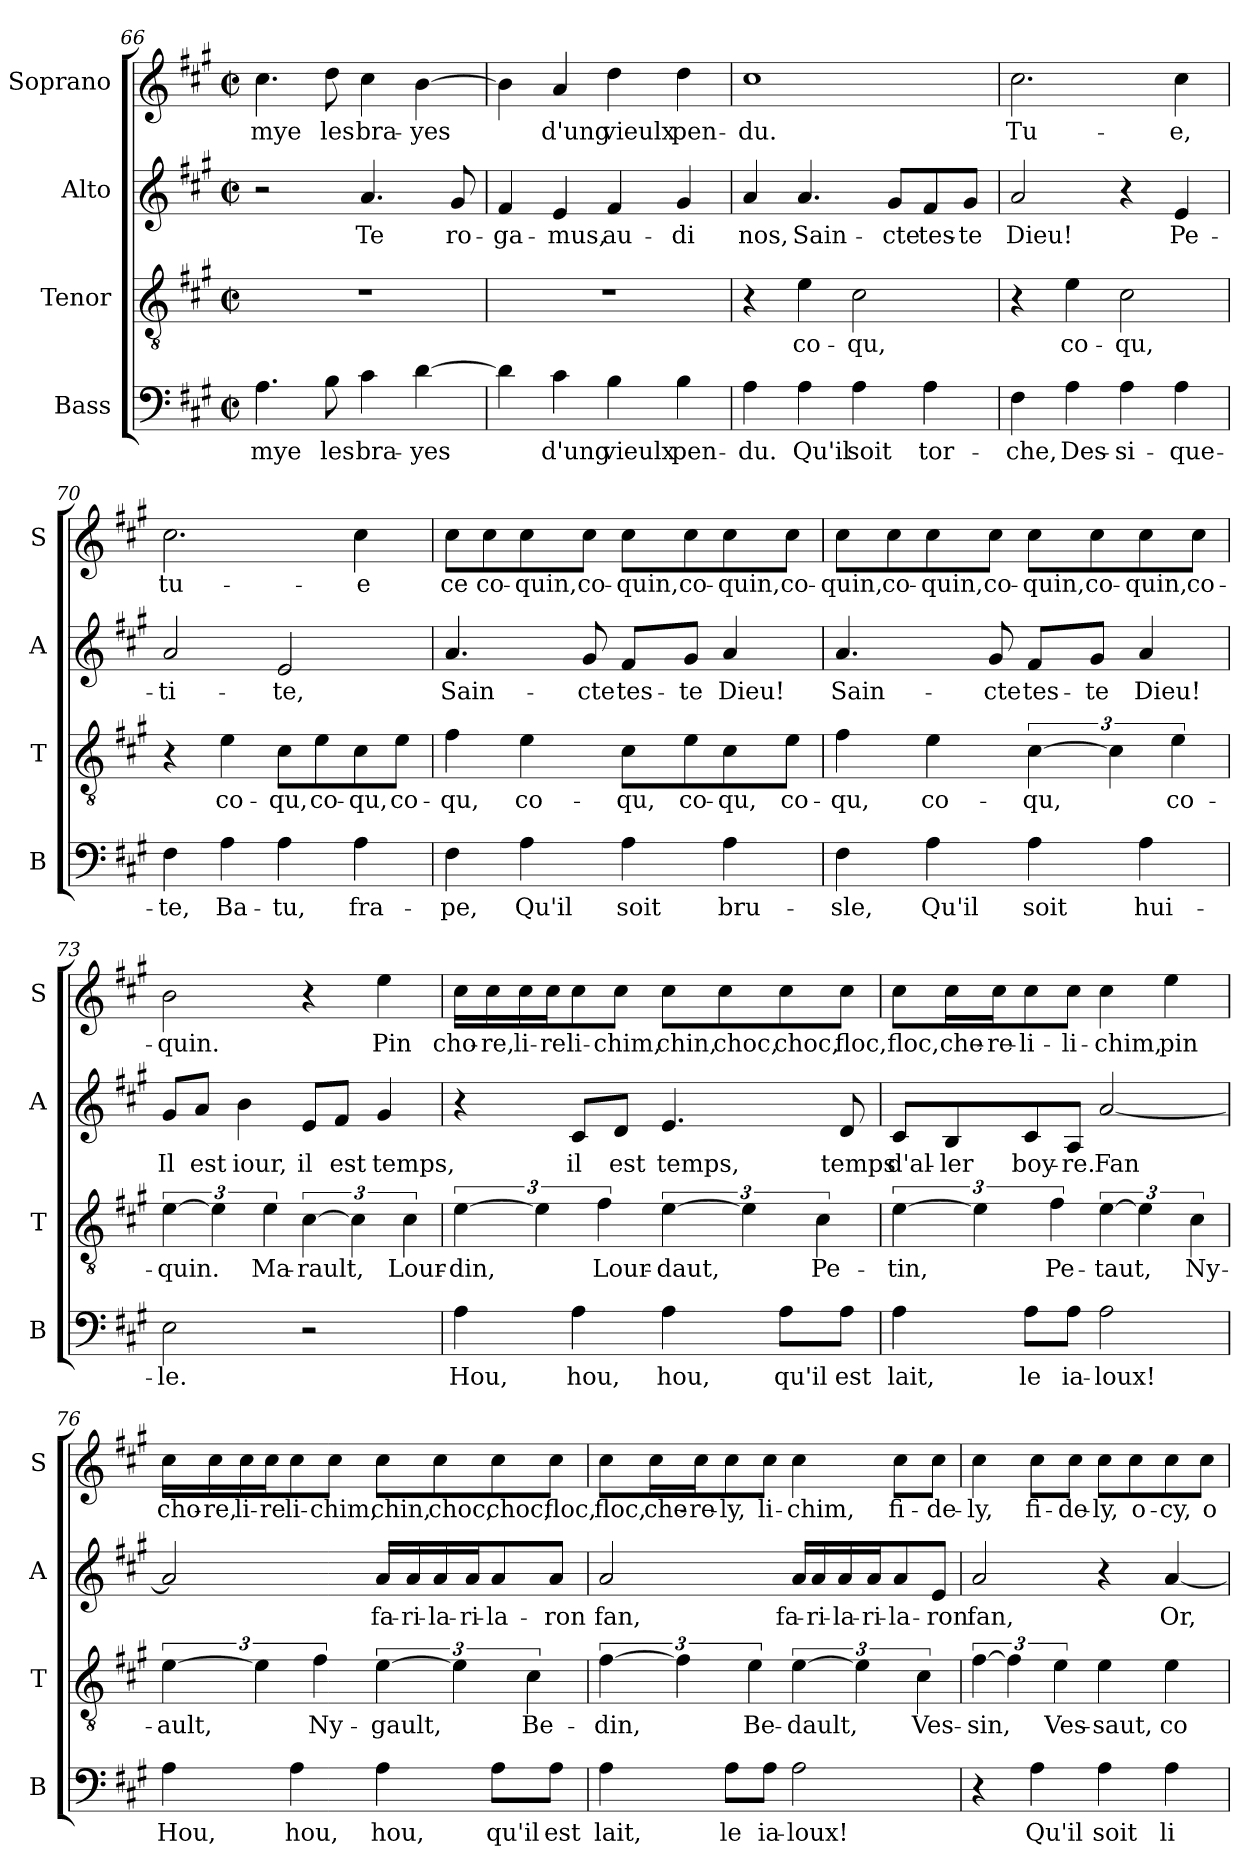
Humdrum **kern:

**kern	**text	**kern	**text	**kern	**text	**kern	**text
*part4	*part4	*part3	*part3	*part2	*part2	*part1	*part1
*staff4	*staff4	*staff3	*staff3	*staff2	*staff2	*staff1	*staff1
*I"Bass	*	*I"Tenor	*	*I"Alto	*	*I"Soprano	*
*I'B	*	*I'T	*	*I'A	*	*I'S	*
*clefF4	*	*clefGv2	*	*clefG2	*	*clefG2	*
*k[f#c#g#]	*	*k[f#c#g#]	*	*k[f#c#g#]	*	*k[f#c#g#]	*
*A:	*	*A:	*	*A:	*	*A:	*
*M2/2	*	*M2/2	*	*M2/2	*	*M2/2	*
*met(c|)	*	*met(c|)	*	*met(c|)	*	*met(c|)	*
=66	=66	=66	=66	=66	=66	=66	=66
!	!LO:LY:b	!	!	!	!	!	!LO:LY:b
4.A\	mye	1r	.	2r	.	4.cc#\	mye
!	!LO:LY:b	!	!	!	!	!	!LO:LY:b
8B\	les	.	.	.	.	8dd\	les
!	!LO:LY:b	!	!	!	!LO:LY:b	!	!LO:LY:b
4c#\	bra-	.	.	4.a/	Te	4cc#\	bra-
!	!LO:LY:b	!	!	!	!	!	!LO:LY:b
[4d\	-yes	.	.	.	.	[4b\	-yes
!	!	!	!	!	!LO:LY:b	!	!
.	.	.	.	8g#/	ro-	.	.
=67	=67	=67	=67	=67	=67	=67	=67
!	!	!	!	!	!LO:LY:b	!	!
4d\]	.	1r	.	4f#/	-ga-	4b\]	.
!	!LO:LY:b	!	!	!	!LO:LY:b	!	!LO:LY:b
4c#\	d'ung	.	.	4e/	-mus,	4a/	d'ung
!	!LO:LY:b	!	!	!	!LO:LY:b	!	!LO:LY:b
4B\	vieulx	.	.	4f#/	au-	4dd\	vieulx
!	!LO:LY:b	!	!	!	!LO:LY:b	!	!LO:LY:b
4B\	pen-	.	.	4g#/	-di	4dd\	pen-
!!LO:LB:g=z
=68	=68	=68	=68	=68	=68	=68	=68
!	!LO:LY:b	!	!	!	!LO:LY:b	!	!LO:LY:b
4A\	-du.	4r	.	4a/	nos,	1cc#	-du.
!	!LO:LY:b	!	!LO:LY:b	!	!LO:LY:b	!	!
4A\	Qu'il	4e\	co-	4.a/	Sain-	.	.
!	!LO:LY:b	!	!LO:LY:b	!	!	!	!
4A\	soit	2c#\	-qu,	.	.	.	.
!	!	!	!	!	!LO:LY:b	!	!
.	.	.	.	8g#/L	-cte	.	.
!	!LO:LY:b	!	!	!	!LO:LY:b	!	!
4A\	tor-	.	.	8f#/	tes-	.	.
!	!	!	!	!	!LO:LY:b	!	!
.	.	.	.	8g#/J	-te	.	.
=69	=69	=69	=69	=69	=69	=69	=69
!	!LO:LY:b	!	!	!	!LO:LY:b	!	!LO:LY:b
4F#\	-che,	4r	.	2a/	Dieu!	2.cc#\	Tu-
!	!LO:LY:b	!	!LO:LY:b	!	!	!	!
4A\	Des-	4e\	co-	.	.	.	.
!	!LO:LY:b	!	!LO:LY:b	!	!	!	!
4A\	-si-	2c#\	-qu,	4r	.	.	.
!	!LO:LY:b	!	!	!	!LO:LY:b	!	!LO:LY:b
4A\	-que-	.	.	4e/	Pe-	4cc#\	-e,
=70	=70	=70	=70	=70	=70	=70	=70
!	!LO:LY:b	!	!	!	!LO:LY:b	!	!LO:LY:b
4F#\	-te,	4r	.	2a/	-ti-	2.cc#\	tu-
!	!LO:LY:b	!	!LO:LY:b	!	!	!	!
4A\	Ba-	4e\	co-	.	.	.	.
!	!LO:LY:b	!	!LO:LY:b	!	!LO:LY:b	!	!
4A\	-tu,	8c#\L	-qu,	2e/	-te,	.	.
!	!	!	!LO:LY:b	!	!	!	!
.	.	8e\	co-	.	.	.	.
!	!LO:LY:b	!	!LO:LY:b	!	!	!	!LO:LY:b
4A\	fra-	8c#\	-qu,	.	.	4cc#\	-e
!	!	!	!LO:LY:b	!	!	!	!
.	.	8e\J	co-	.	.	.	.
=71	=71	=71	=71	=71	=71	=71	=71
!	!LO:LY:b	!	!LO:LY:b	!	!LO:LY:b	!	!LO:LY:b
4F#\	-pe,	4f#\	-qu,	4.a/	Sain-	8cc#\L	ce
!	!	!	!	!	!	!	!LO:LY:b
.	.	.	.	.	.	8cc#\	co-
!	!LO:LY:b	!	!LO:LY:b	!	!	!	!LO:LY:b
4A\	Qu'il	4e\	co-	.	.	8cc#\	-quin,
!	!	!	!	!	!LO:LY:b	!	!LO:LY:b
.	.	.	.	8g#/	-cte	8cc#\J	co-
!	!LO:LY:b	!	!LO:LY:b	!	!LO:LY:b	!	!LO:LY:b
4A\	soit	8c#\L	-qu,	8f#/L	tes-	8cc#\L	-quin,
!	!	!	!LO:LY:b	!	!LO:LY:b	!	!LO:LY:b
.	.	8e\	co-	8g#/J	-te	8cc#\	co-
!	!LO:LY:b	!	!LO:LY:b	!	!LO:LY:b	!	!LO:LY:b
4A\	bru-	8c#\	-qu,	4a/	Dieu!	8cc#\	-quin,
!	!	!	!LO:LY:b	!	!	!	!LO:LY:b
.	.	8e\J	co-	.	.	8cc#\J	co-
!!LO:LB:g=z
=72	=72	=72	=72	=72	=72	=72	=72
!	!LO:LY:b	!	!LO:LY:b	!	!LO:LY:b	!	!LO:LY:b
4F#\	-sle,	4f#\	-qu,	4.a/	Sain-	8cc#\L	-quin,
!	!	!	!	!	!	!	!LO:LY:b
.	.	.	.	.	.	8cc#\	co-
!	!LO:LY:b	!	!LO:LY:b	!	!	!	!LO:LY:b
4A\	Qu'il	4e\	co-	.	.	8cc#\	-quin,
!	!	!	!	!	!LO:LY:b	!	!LO:LY:b
.	.	.	.	8g#/	-cte	8cc#\J	co-
!	!LO:LY:b	!	!LO:LY:b	!	!LO:LY:b	!	!LO:LY:b
4A\	soit	[6c#\	-qu,	8f#/L	tes-	8cc#\L	-quin,
!	!	!	!	!	!LO:LY:b	!	!LO:LY:b
.	.	.	.	8g#/J	-te	8cc#\	co-
.	.	6c#\]	.	.	.	.	.
!	!LO:LY:b	!	!	!	!LO:LY:b	!	!LO:LY:b
4A\	hui-	.	.	4a/	Dieu!	8cc#\	-quin,
!	!	!	!LO:LY:b	!	!	!	!
.	.	6e\	co-	.	.	.	.
!	!	!	!	!	!	!	!LO:LY:b
.	.	.	.	.	.	8cc#\J	co-
=73	=73	=73	=73	=73	=73	=73	=73
!	!LO:LY:b	!	!LO:LY:b	!	!LO:LY:b	!	!LO:LY:b
2E\	-le.	[6e\	-quin.	8g#/L	Il	2b\	-quin.
!	!	!	!	!	!LO:LY:b	!	!
.	.	.	.	8a/J	est	.	.
.	.	6e\]	.	.	.	.	.
!	!	!	!	!	!LO:LY:b	!	!
.	.	.	.	4b\	iour,	.	.
!	!	!	!LO:LY:b	!	!	!	!
.	.	6e\	Ma-	.	.	.	.
!	!	!	!LO:LY:b	!	!LO:LY:b	!	!
2r	.	[6c#\	-rault,	8e/L	il	4r	.
!	!	!	!	!	!LO:LY:b	!	!
.	.	.	.	8f#/J	est	.	.
.	.	6c#\]	.	.	.	.	.
!	!	!	!	!	!LO:LY:b	!	!LO:LY:b
.	.	.	.	4g#/	temps,	4ee\	Pin
!	!	!	!LO:LY:b	!	!	!	!
.	.	6c#\	Lour-	.	.	.	.
=74	=74	=74	=74	=74	=74	=74	=74
!	!LO:LY:b	!	!LO:LY:b	!	!	!	!LO:LY:b
4A\	Hou,	[6e\	-din,	4r	.	16cc#\LL	cho-
!	!	!	!	!	!	!	!LO:LY:b
.	.	.	.	.	.	16cc#\	-re,
!	!	!	!	!	!	!	!LO:LY:b
.	.	.	.	.	.	16cc#\	li-
.	.	6e\]	.	.	.	.	.
!	!	!	!	!	!	!	!LO:LY:b
.	.	.	.	.	.	16cc#\J	-re
!	!LO:LY:b	!	!	!	!LO:LY:b	!	!LO:LY:b
4A\	hou,	.	.	8c#/L	il	8cc#\	li-
!	!	!	!LO:LY:b	!	!	!	!
.	.	6f#\	Lour-	.	.	.	.
!	!	!	!	!	!LO:LY:b	!	!LO:LY:b
.	.	.	.	8d/J	est	8cc#\J	-chim,
!	!LO:LY:b	!	!LO:LY:b	!	!LO:LY:b	!	!LO:LY:b
4A\	hou,	[6e\	-daut,	4.e/	temps,	8cc#\L	chin,
!	!	!	!	!	!	!	!LO:LY:b
.	.	.	.	.	.	8cc#\	choc,
.	.	6e\]	.	.	.	.	.
!	!LO:LY:b	!	!	!	!	!	!LO:LY:b
8A\L	qu'il	.	.	.	.	8cc#\	choc,
!	!	!	!LO:LY:b	!	!	!	!
.	.	6c#\	Pe-	.	.	.	.
!	!LO:LY:b	!	!	!	!LO:LY:b	!	!LO:LY:b
8A\J	est	.	.	8d/	temps	8cc#\J	floc,
!!LO:LB:g=z
=75	=75	=75	=75	=75	=75	=75	=75
!	!LO:LY:b	!	!LO:LY:b	!	!LO:LY:b	!	!LO:LY:b
4A\	lait,	[6e\	-tin,	8c#/L	d'al-	8cc#\L	floc,
!	!	!	!	!	!LO:LY:b	!	!LO:LY:b
.	.	.	.	8B/	-ler	16cc#\L	che-
.	.	6e\]	.	.	.	.	.
!	!	!	!	!	!	!	!LO:LY:b
.	.	.	.	.	.	16cc#\J	-re-
!	!LO:LY:b	!	!	!	!LO:LY:b	!	!LO:LY:b
8A\L	le	.	.	8c#/	boy-	8cc#\	-li-
!	!	!	!LO:LY:b	!	!	!	!
.	.	6f#\	Pe-	.	.	.	.
!	!LO:LY:b	!	!	!	!LO:LY:b	!	!LO:LY:b
8A\J	ia-	.	.	8A/J	-re.	8cc#\J	-li-
!	!LO:LY:b	!	!LO:LY:b	!	!LO:LY:b	!	!LO:LY:b
2A\	-loux!	[6e\	-taut,	[2a/	Fan	4cc#\	-chim,
.	.	6e\]	.	.	.	.	.
!	!	!	!	!	!	!	!LO:LY:b
.	.	.	.	.	.	4ee\	pin
!	!	!	!LO:LY:b	!	!	!	!
.	.	6c#\	Ny-	.	.	.	.
=76	=76	=76	=76	=76	=76	=76	=76
!	!LO:LY:b	!	!LO:LY:b	!	!	!	!LO:LY:b
4A\	Hou,	[6e\	-ault,	2a/]	.	16cc#\LL	cho-
!	!	!	!	!	!	!	!LO:LY:b
.	.	.	.	.	.	16cc#\	-re,
!	!	!	!	!	!	!	!LO:LY:b
.	.	.	.	.	.	16cc#\	li-
.	.	6e\]	.	.	.	.	.
!	!	!	!	!	!	!	!LO:LY:b
.	.	.	.	.	.	16cc#\J	-re
!	!LO:LY:b	!	!	!	!	!	!LO:LY:b
4A\	hou,	.	.	.	.	8cc#\	li-
!	!	!	!LO:LY:b	!	!	!	!
.	.	6f#\	Ny-	.	.	.	.
!	!	!	!	!	!	!	!LO:LY:b
.	.	.	.	.	.	8cc#\J	-chim,
!	!LO:LY:b	!	!LO:LY:b	!	!LO:LY:b	!	!LO:LY:b
4A\	hou,	[6e\	-gault,	16a/LL	fa-	8cc#\L	chin,
!	!	!	!	!	!LO:LY:b	!	!
.	.	.	.	16a/	-ri-	.	.
!	!	!	!	!	!LO:LY:b	!	!LO:LY:b
.	.	.	.	16a/	-la-	8cc#\	choc,
.	.	6e\]	.	.	.	.	.
!	!	!	!	!	!LO:LY:b	!	!
.	.	.	.	16a/J	-ri-	.	.
!	!LO:LY:b	!	!	!	!LO:LY:b	!	!LO:LY:b
8A\L	qu'il	.	.	8a/	-la-	8cc#\	choc,
!	!	!	!LO:LY:b	!	!	!	!
.	.	6c#\	Be-	.	.	.	.
!	!LO:LY:b	!	!	!	!LO:LY:b	!	!LO:LY:b
8A\J	est	.	.	8a/J	-ron	8cc#\J	floc,
!!LO:PB:g=z
=77	=77	=77	=77	=77	=77	=77	=77
!	!LO:LY:b	!	!LO:LY:b	!	!LO:LY:b	!	!LO:LY:b
4A\	lait,	[6f#\	-din,	2a/	fan,	8cc#\L	floc,
!	!	!	!	!	!	!	!LO:LY:b
.	.	.	.	.	.	16cc#\L	che-
.	.	6f#\]	.	.	.	.	.
!	!	!	!	!	!	!	!LO:LY:b
.	.	.	.	.	.	16cc#\J	-re-
!	!LO:LY:b	!	!	!	!	!	!LO:LY:b
8A\L	le	.	.	.	.	8cc#\	-ly,
!	!	!	!LO:LY:b	!	!	!	!
.	.	6e\	Be-	.	.	.	.
!	!LO:LY:b	!	!	!	!	!	!LO:LY:b
8A\J	ia-	.	.	.	.	8cc#\J	li-
!	!LO:LY:b	!	!LO:LY:b	!	!LO:LY:b	!	!LO:LY:b
2A\	-loux!	[6e\	-dault,	16a/LL	fa-	4cc#\	-chim,
!	!	!	!	!	!LO:LY:b	!	!
.	.	.	.	16a/	-ri-	.	.
!	!	!	!	!	!LO:LY:b	!	!
.	.	.	.	16a/	-la-	.	.
.	.	6e\]	.	.	.	.	.
!	!	!	!	!	!LO:LY:b	!	!
.	.	.	.	16a/J	-ri-	.	.
!	!	!	!	!	!LO:LY:b	!	!LO:LY:b
.	.	.	.	8a/	-la-	8cc#\L	fi-
!	!	!	!LO:LY:b	!	!	!	!
.	.	6c#\	Ves-	.	.	.	.
!	!	!	!	!	!LO:LY:b	!	!LO:LY:b
.	.	.	.	8e/J	-ron	8cc#\J	-de-
=78	=78	=78	=78	=78	=78	=78	=78
!	!	!	!LO:LY:b	!	!LO:LY:b	!	!LO:LY:b
4r	.	[6f#\	-sin,	2a/	fan,	4cc#\	-ly,
.	.	6f#\]	.	.	.	.	.
!	!LO:LY:b	!	!	!	!	!	!LO:LY:b
4A\	Qu'il	.	.	.	.	8cc#\L	fi-
!	!	!	!LO:LY:b	!	!	!	!
.	.	6e\	Ves-	.	.	.	.
!	!	!	!	!	!	!	!LO:LY:b
.	.	.	.	.	.	8cc#\J	-de-
!	!LO:LY:b	!	!LO:LY:b	!	!	!	!LO:LY:b
4A\	soit	4e\	-saut,	4r	.	8cc#\L	-ly,
!	!	!	!	!	!	!	!LO:LY:b
.	.	.	.	.	.	8cc#\	o-
!	!LO:LY:b	!	!LO:LY:b	!	!LO:LY:b	!	!LO:LY:b
4A\	li-	4e\	co-	[4a/	Or,	8cc#\	-cy,
!	!	!	!	!	!	!	!LO:LY:b
.	.	.	.	.	.	8cc#\J	o-
=	=	=	=	=	=	=	=
*-	*-	*-	*-	*-	*-	*-	*-
